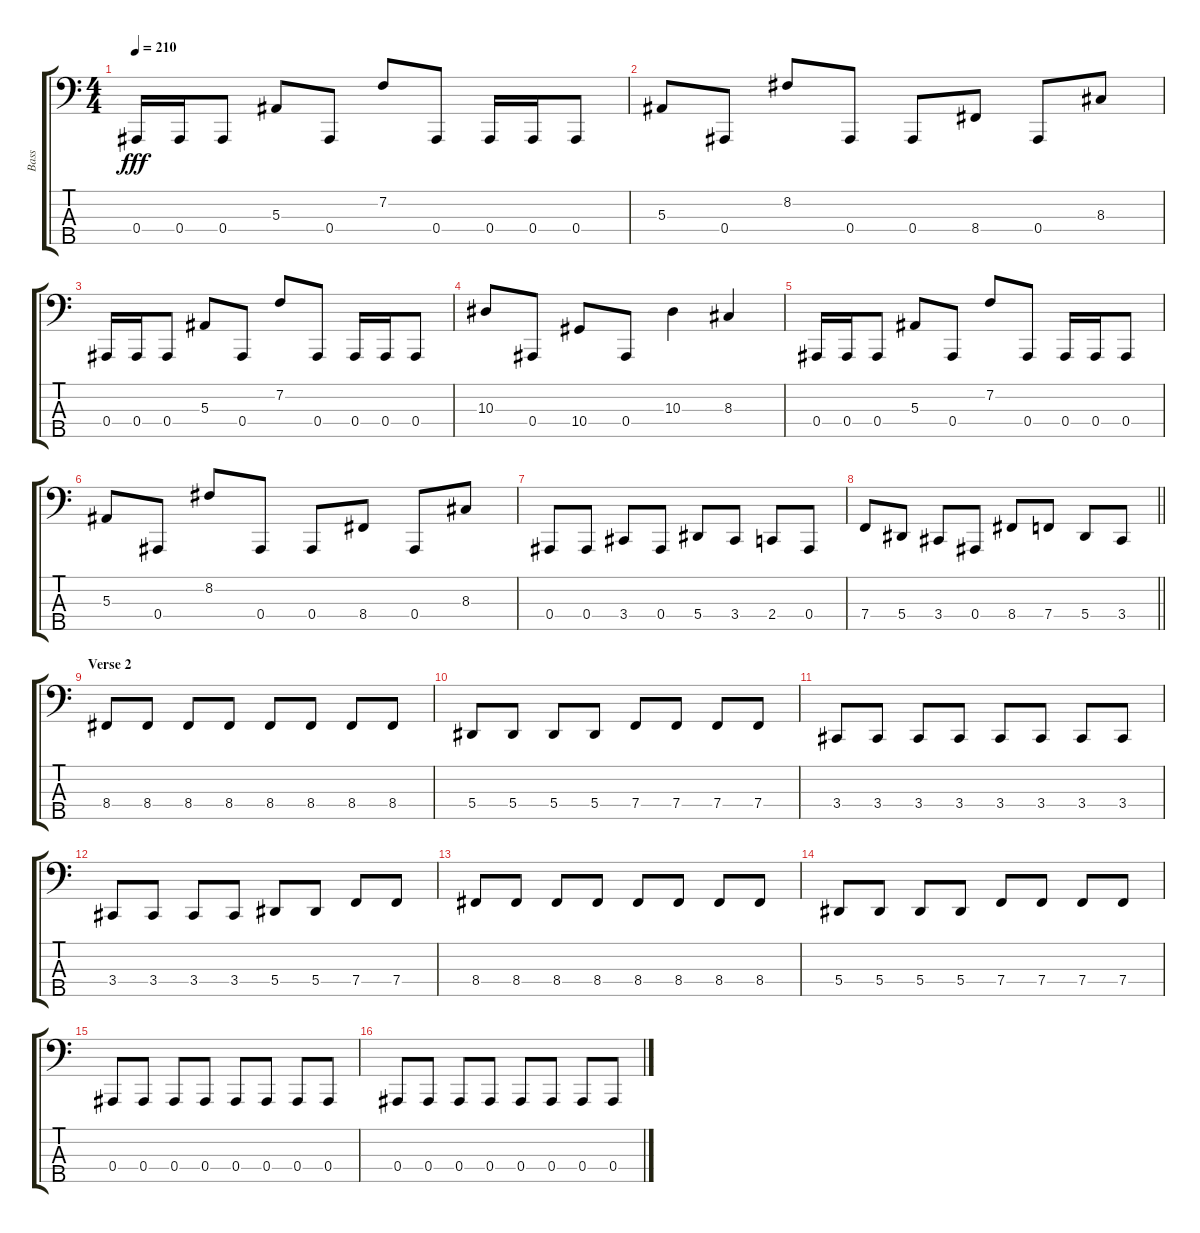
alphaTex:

\track ("Bass" "Bass") {instrument electricbassfinger}
\staff {score tabs}
\tuning (Eb2 Bb1 F1 Bb0 F0) {hide}
\ts (4 4)
\tempo 210
\clef f4
\ks c
0.4.16{dy fff} 0.4.16 0.4.8 5.3.8 0.4.8 7.2.8 0.4.8 0.4.16 0.4.16 0.4.8 |
5.3.8 0.4.8 8.2.8 0.4.8 0.4.8 8.4.8 0.4.8 8.3.8 |
0.4.16 0.4.16 0.4.8 5.3.8 0.4.8 7.2.8 0.4.8 0.4.16 0.4.16 0.4.8 |
10.3.8 0.4.8 10.4.8 0.4.8 10.3.4 8.3.4 |
0.4.16 0.4.16 0.4.8 5.3.8 0.4.8 7.2.8 0.4.8 0.4.16 0.4.16 0.4.8 |
5.3.8 0.4.8 8.2.8 0.4.8 0.4.8 8.4.8 0.4.8 8.3.8 |
0.4.8 0.4.8 3.4.8 0.4.8 5.4.8 3.4.8 2.4.8 0.4.8 |
\barLineRight lightlight
7.4.8 5.4.8 3.4.8 0.4.8 8.4.8 7.4.8 5.4.8 3.4.8 |
\section ("" "Verse 2")
8.4.8 8.4.8 8.4.8 8.4.8 8.4.8 8.4.8 8.4.8 8.4.8 |
5.4.8 5.4.8 5.4.8 5.4.8 7.4.8 7.4.8 7.4.8 7.4.8 |
3.4.8 3.4.8 3.4.8 3.4.8 3.4.8 3.4.8 3.4.8 3.4.8 |
3.4.8 3.4.8 3.4.8 3.4.8 5.4.8 5.4.8 7.4.8 7.4.8 |
8.4.8 8.4.8 8.4.8 8.4.8 8.4.8 8.4.8 8.4.8 8.4.8 |
5.4.8 5.4.8 5.4.8 5.4.8 7.4.8 7.4.8 7.4.8 7.4.8 |
0.4.8 0.4.8 0.4.8 0.4.8 0.4.8 0.4.8 0.4.8 0.4.8 |
0.4.8 0.4.8 0.4.8 0.4.8 0.4.8 0.4.8 0.4.8 0.4.8
